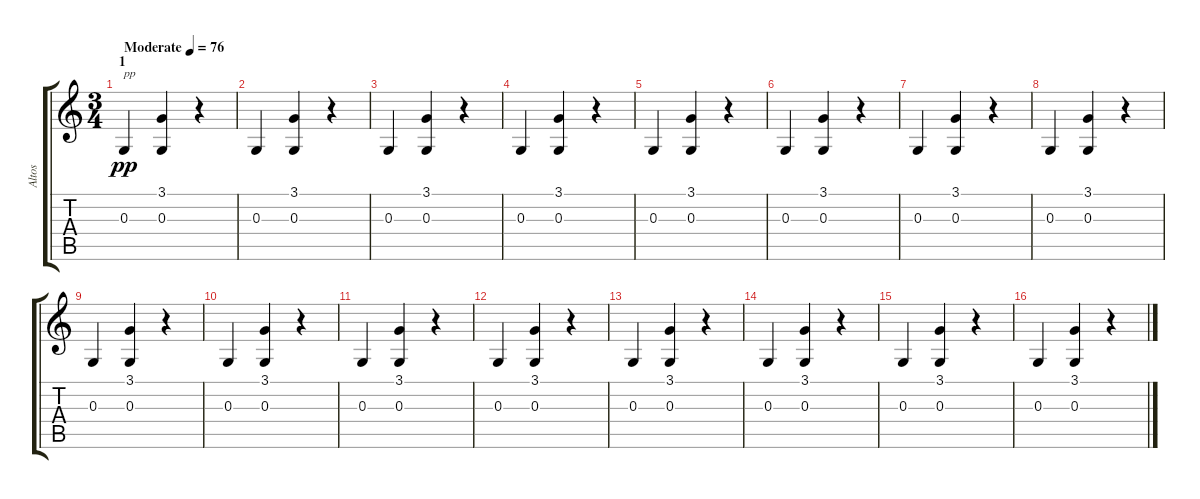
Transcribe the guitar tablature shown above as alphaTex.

\track ("Altos" "Altos") {instrument pizzicatostrings}
\staff {score tabs}
\tuning (E4 B3 G3 D3 A2 E2) {hide}
\ts (3 4)
\section ("" "1")
\tempo (76 "Moderate")
\clef g2
\ks c
0.3.4{txt "pp" dy pp instrument pizzicatostrings} (3.1 0.3).4 r.4 |
0.3.4 (3.1 0.3).4 r.4 |
0.3.4 (3.1 0.3).4 r.4 |
0.3.4 (3.1 0.3).4 r.4 |
0.3.4 (3.1 0.3).4 r.4 |
0.3.4 (3.1 0.3).4 r.4 |
0.3.4 (3.1 0.3).4 r.4 |
0.3.4 (3.1 0.3).4 r.4 |
0.3.4 (3.1 0.3).4 r.4 |
0.3.4 (3.1 0.3).4 r.4 |
0.3.4 (3.1 0.3).4 r.4 |
0.3.4 (3.1 0.3).4 r.4 |
0.3.4 (3.1 0.3).4 r.4 |
0.3.4 (3.1 0.3).4 r.4 |
0.3.4 (3.1 0.3).4 r.4 |
0.3.4 (3.1 0.3).4 r.4
